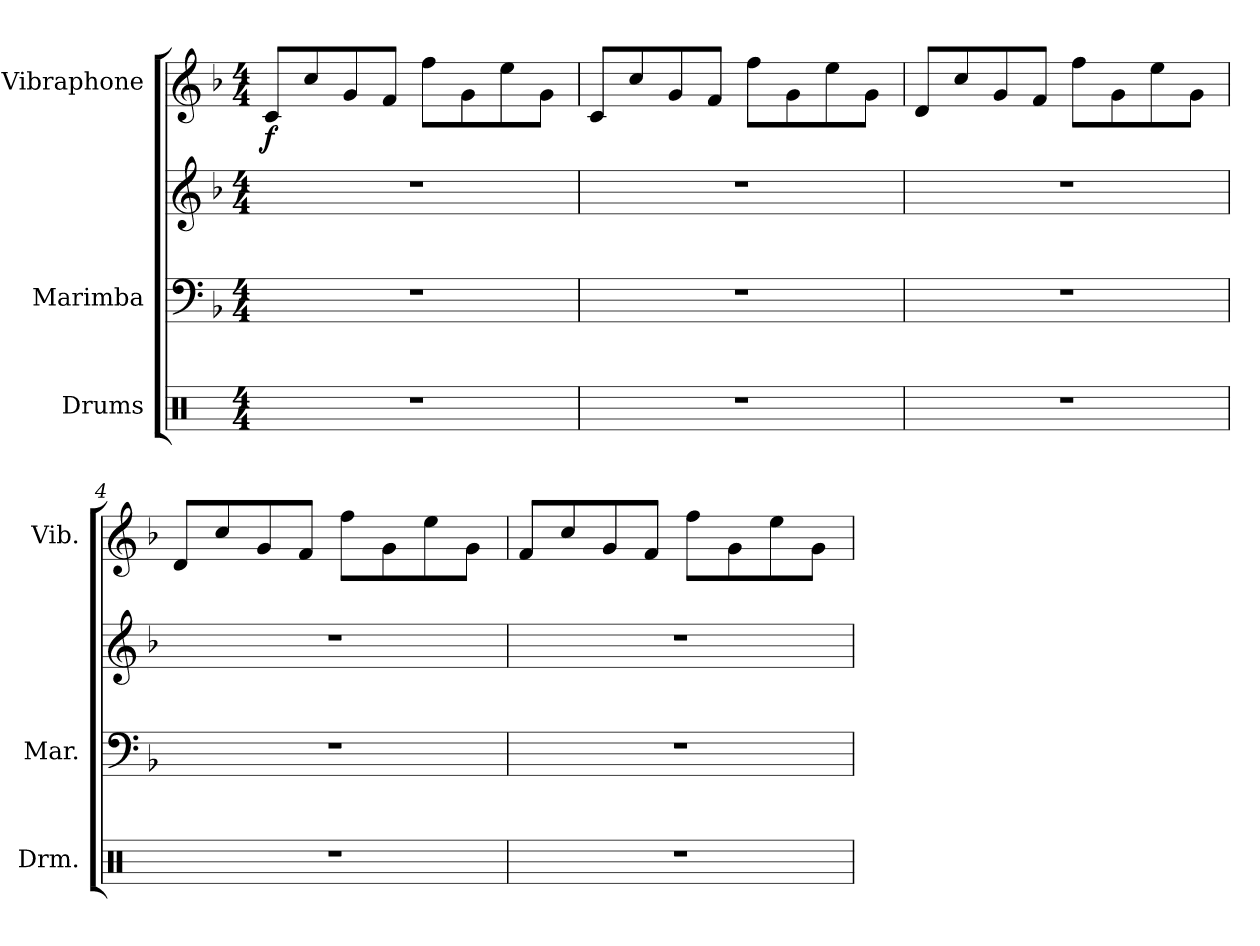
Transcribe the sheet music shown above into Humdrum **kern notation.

**kern	**kern	**kern	**kern	**dynam
*part3	*part2	*part2	*part1	*part1
*staff4	*staff3	*staff2	*staff1	*staff1
*I"Drums	*I"Marimba	*	*I"Vibraphone	*
*I'Drm.	*I'Mar.	*	*I'Vib.	*
*clefX	*clefF4	*clefG2	*clefG2	*
*k[]	*k[b-]	*k[b-]	*k[b-]	*
*	*F:	*F:	*F:	*
*M4/4	*M4/4	*M4/4	*M4/4	*
*MM128	*MM128	*MM128	*MM128	*
=1	=1	=1	=1	=1
!	!	!	!	!LO:DY:b
1r	1r	1r	8c/L	f
.	.	.	8cc/	.
.	.	.	8g/	.
.	.	.	8f/J	.
.	.	.	8ff\L	.
.	.	.	8g\	.
.	.	.	8ee\	.
.	.	.	8g\J	.
=2	=2	=2	=2	=2
1r	1r	1r	8c/L	.
.	.	.	8cc/	.
.	.	.	8g/	.
.	.	.	8f/J	.
.	.	.	8ff\L	.
.	.	.	8g\	.
.	.	.	8ee\	.
.	.	.	8g\J	.
=3	=3	=3	=3	=3
1r	1r	1r	8d/L	.
.	.	.	8cc/	.
.	.	.	8g/	.
.	.	.	8f/J	.
.	.	.	8ff\L	.
.	.	.	8g\	.
.	.	.	8ee\	.
.	.	.	8g\J	.
=4	=4	=4	=4	=4
1r	1r	1r	8d/L	.
.	.	.	8cc/	.
.	.	.	8g/	.
.	.	.	8f/J	.
.	.	.	8ff\L	.
.	.	.	8g\	.
.	.	.	8ee\	.
.	.	.	8g\J	.
!!LO:LB:g=z
=5	=5	=5	=5	=5
1r	1r	1r	8f/L	.
.	.	.	8cc/	.
.	.	.	8g/	.
.	.	.	8f/J	.
.	.	.	8ff\L	.
.	.	.	8g\	.
.	.	.	8ee\	.
.	.	.	8g\J	.
=	=	=	=	=
*-	*-	*-	*-	*-
